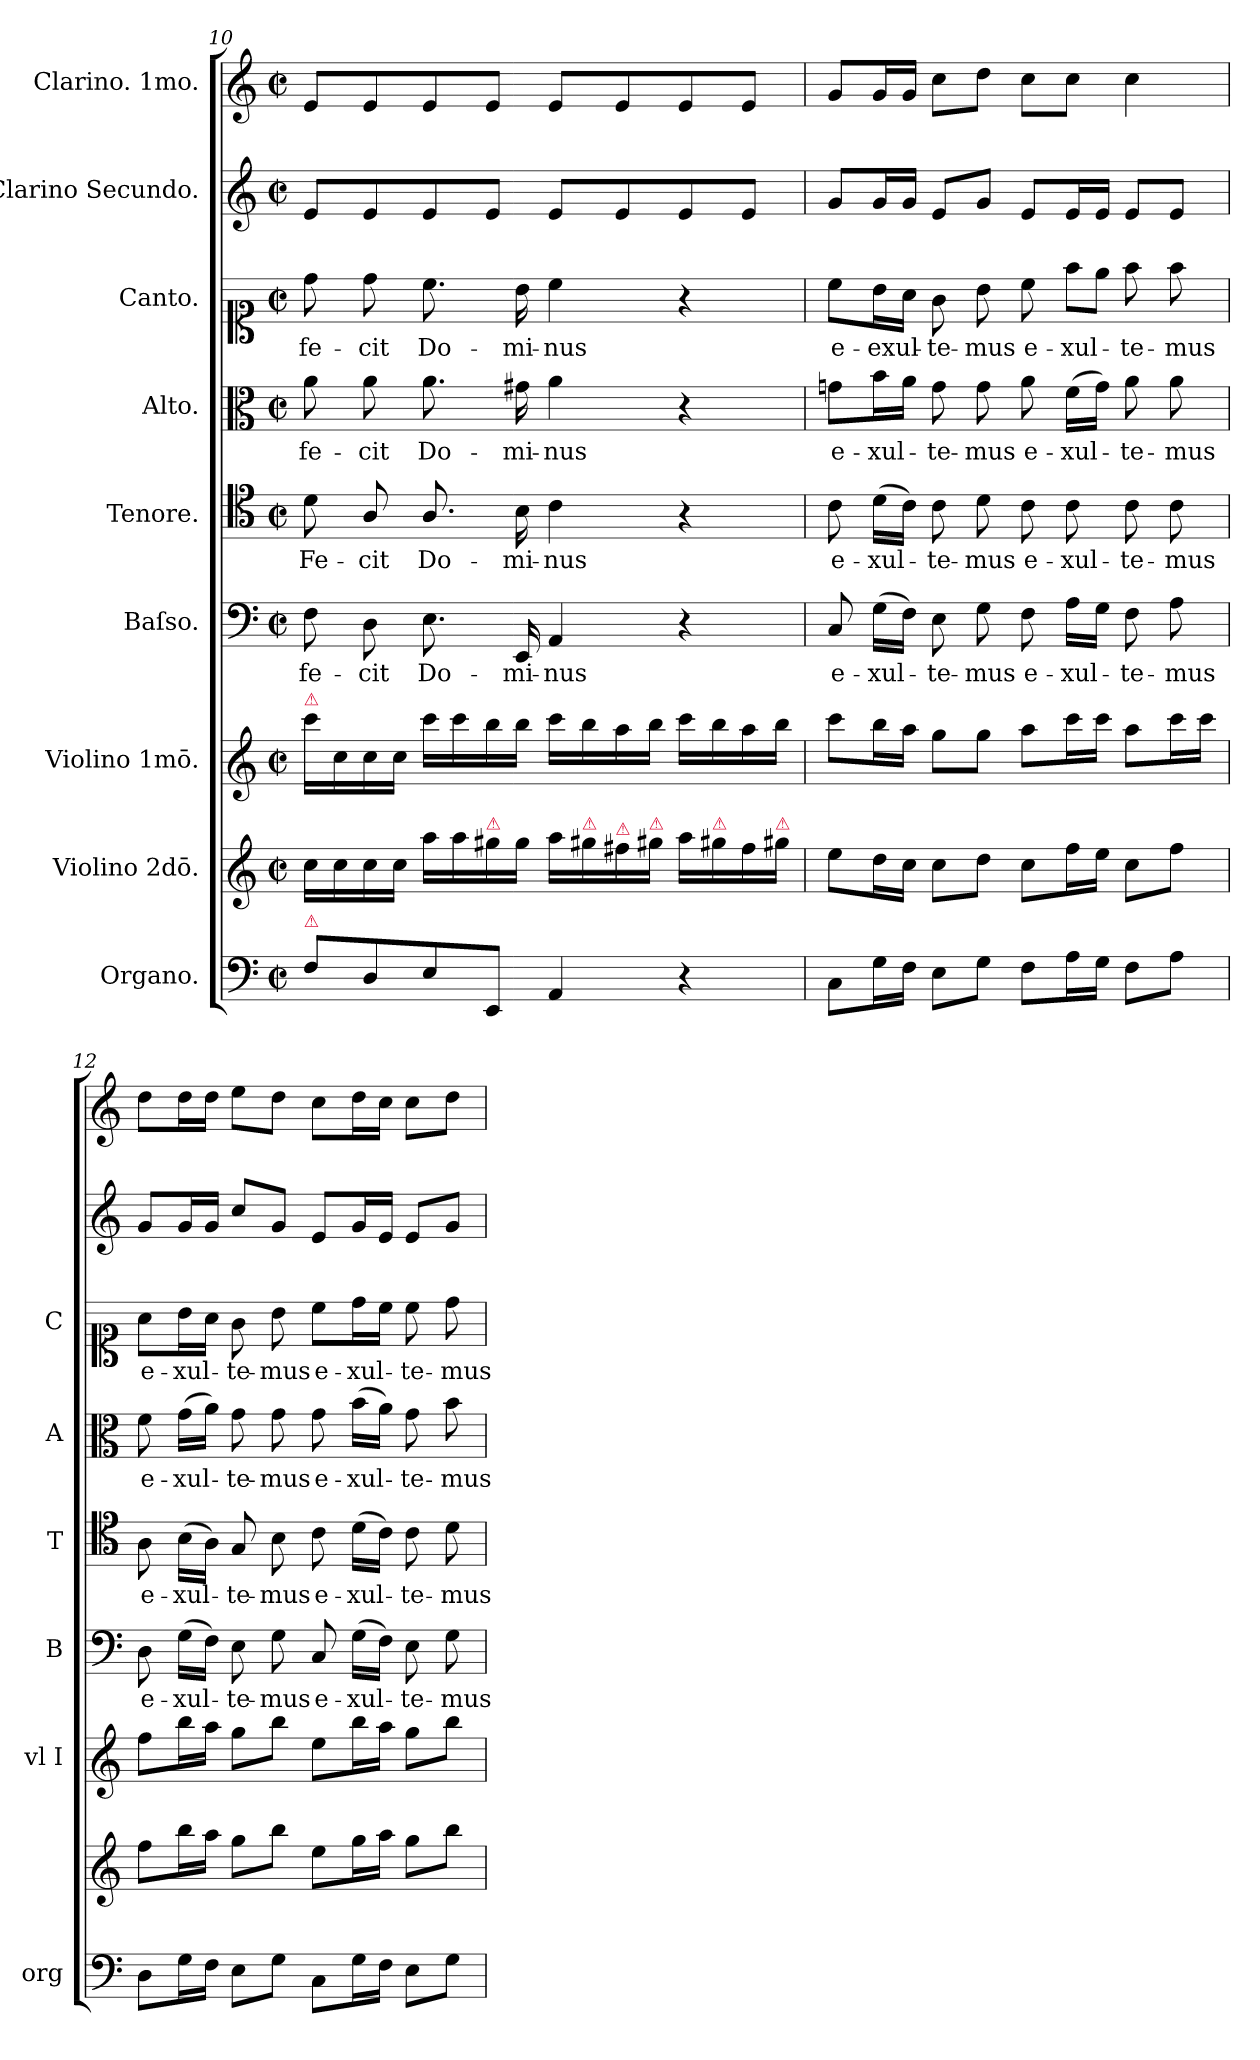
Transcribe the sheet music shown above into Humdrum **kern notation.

**kern	**kern	**kern	**kern	**text	**kern	**text	**kern	**text	**kern	**text	**kern	**kern
*part9	*part8	*part7	*part6	*part6	*part5	*part5	*part4	*part4	*part3	*part3	*part2	*part1
*staff9	*staff8	*staff7	*staff6	*staff6	*staff5	*staff5	*staff4	*staff4	*staff3	*staff3	*staff2	*staff1
*I"Organo.	*I"Violino 2dō.	*I"Violino 1mō.	*I"Baſso.	*	*I"Tenore.	*	*I"Alto.	*	*I"Canto.	*	*I"Clarino Secundo.	*I"Clarino. 1mo.
*I'org	*	*I'vl I	*I'B	*	*I'T	*	*I'A	*	*I'C	*	*	*
*clefF4	*clefG2	*clefG2	*clefF4	*	*clefC4	*	*clefC3	*	*clefC1	*	*clefG2	*clefG2
*k[]	*k[]	*k[]	*k[]	*	*k[]	*	*k[]	*	*k[]	*	*k[]	*k[]
*C:	*C:	*C:	*C:	*	*C:	*	*C:	*	*C:	*	*C:	*C:
*M2/2	*M2/2	*M2/2	*M2/2	*	*M2/2	*	*M2/2	*	*M2/2	*	*M2/2	*M2/2
*met(c|)	*met(c|)	*met(c|)	*met(c|)	*	*met(c|)	*	*met(c|)	*	*met(c|)	*	*met(c|)	*met(c|)
=10	=10	=10	=10	=10	=10	=10	=10	=10	=10	=10	=10	=10
!	!	!LO:TX:a:color=crimson:t=⚠	!	!	!	!	!	!	!	!	!	!
!LO:TX:a:color=crimson:t=⚠	!	!	!	!	!	!	!	!	!	!	!	!
8F/L	16cc\LL	16ccc\LL	8F\	fe-	8d\	Fe-	8a\	fe-	8dd\	fe-	8e/L	8e/L
.	16cc\	16cc\	.	.	.	.	.	.	.	.	.	.
8D/	16cc\	16cc\	8D\	-cit	8A/	-cit	8a\	-cit	8dd\	-cit	8e/	8e/
.	16cc\JJ	16cc\JJ	.	.	.	.	.	.	.	.	.	.
8E/	16aa\LL	16ccc\LL	8.E\	Do-	8.A/	Do-	8.a\	Do-	8.cc\	Do-	8e/	8e/
.	16aa\	16ccc\	.	.	.	.	.	.	.	.	.	.
!	!LO:TX:a:color=crimson:t=⚠	!	!	!	!	!	!	!	!	!	!	!
8EE/J	16gg#X\	16bb\	.	.	.	.	.	.	.	.	8e/J	8e/J
.	16gg#\JJ	16bb\JJ	16EE/	-mi-	16B\	-mi-	16g#X\	-mi-	16b\	-mi-	.	.
4AA/	16aa\LL	16ccc\LL	4AA/	-nus	4c\	-nus	4a\	-nus	4cc\	-nus	8e/L	8e/L
!	!LO:TX:a:color=crimson:t=⚠	!	!	!	!	!	!	!	!	!	!	!
.	16gg#X\	16bb\	.	.	.	.	.	.	.	.	.	.
!	!LO:TX:a:color=crimson:t=⚠	!	!	!	!	!	!	!	!	!	!	!
.	16ff#X\	16aa\	.	.	.	.	.	.	.	.	8e/	8e/
!	!LO:TX:a:color=crimson:t=⚠	!	!	!	!	!	!	!	!	!	!	!
.	16gg#X\JJ	16bb\JJ	.	.	.	.	.	.	.	.	.	.
4r	16aa\LL	16ccc\LL	4r	.	4r	.	4r	.	4r	.	8e/	8e/
!	!LO:TX:a:color=crimson:t=⚠	!	!	!	!	!	!	!	!	!	!	!
.	16gg#X\	16bb\	.	.	.	.	.	.	.	.	.	.
.	16ff#\	16aa\	.	.	.	.	.	.	.	.	8e/J	8e/J
!	!LO:TX:a:color=crimson:t=⚠	!	!	!	!	!	!	!	!	!	!	!
.	16gg#X\JJ	16bb\JJ	.	.	.	.	.	.	.	.	.	.
=11	=11	=11	=11	=11	=11	=11	=11	=11	=11	=11	=11	=11
8C\L	8ee\L	8ccc\L	8C/	e-	8c\	e-	8gn\L	e-	8cc\L	e-	8g/L	8g/L
16G\L	16dd\L	16bb\L	(16G\LL	-xul-	(16d\LL	-xul-	16b\L	-xul-	16b\L	-exul-	16g/L	16g/L
16F\JJ	16cc\JJ	16aa\JJ	16F\JJ)	.	16c\JJ)	.	16a\JJ	.	16a\JJ	.	16g/JJ	16g/JJ
8E\L	8cc\L	8gg\L	8E\	-te-	8c\	-te-	8g\	-te-	8g\	-te-	8e/L	8cc\L
8G\J	8dd\J	8gg\J	8G\	-mus	8d\	-mus	8g\	-mus	8b\	-mus	8g/J	8dd\J
!	!	!	!	!LO:LY:i	!	!LO:LY:i	!	!	!	!LO:LY:i	!	!
8F\L	8cc\L	8aa\L	8F\	e-	8c\	e-	8a\	e-	8cc\	e-	8e/L	8cc\L
!	!	!	!	!LO:LY:i	!	!LO:LY:i	!	!	!LO:N:vis=8	!LO:LY:i	!	!
16A\L	16ff\L	16ccc\L	16A\LL	-xul-	8c\	-xul-	(16f\LL	-xul-	16ff\L	-xul-	16e/L	8cc\J
!	!	!	!	!	!	!	!	!	!LO:N:vis=8	!	!	!
16G\JJ	16ee\JJ	16ccc\JJ	16G\JJ	.	.	.	16g\JJ)	.	16ee\J	.	16e/JJ	.
!	!	!	!	!LO:LY:i	!	!LO:LY:i	!	!	!	!LO:LY:i	!	!
8F\L	8cc\L	8aa\L	8F\	-te-	8c\	-te-	8a\	-te-	8ff\	-te-	8e/L	4cc\
!	!	!	!	!LO:LY:i	!	!LO:LY:i	!	!	!	!LO:LY:i	!	!
8A\J	8ff\J	16ccc\L	8A\	-mus	8c\	-mus	8a\	-mus	8ff\	-mus	8e/J	.
.	.	16ccc\JJ	.	.	.	.	.	.	.	.	.	.
=12	=12	=12	=12	=12	=12	=12	=12	=12	=12	=12	=12	=12
!	!	!	!	!LO:LY:i	!	!LO:LY:i	!	!LO:LY:i	!	!LO:LY:i	!	!
8D\L	8ff\L	8ff\L	8D\	e-	8A\	e-	8f\	e-	8a\L	e-	8g/L	8dd\L
!	!	!	!	!LO:LY:i	!	!LO:LY:i	!	!LO:LY:i	!	!LO:LY:i	!	!
16G\L	16bb\L	16bb\L	(16G\LL	-xul-	(16B\LL	-xul-	(16g\LL	-xul-	16b\L	-xul-	16g/L	16dd\L
16F\JJ	16aa\JJ	16aa\JJ	16F\JJ)	.	16A\JJ)	.	16a\JJ)	.	16a\JJ	.	16g/JJ	16dd\JJ
!	!	!	!	!LO:LY:i	!	!LO:LY:i	!	!LO:LY:i	!	!LO:LY:i	!	!
8E\L	8gg\L	8gg\L	8E\	-te-	8G/	-te-	8g\	-te-	8g\	-te-	8cc/L	8ee\L
!	!	!	!	!LO:LY:i	!	!LO:LY:i	!	!LO:LY:i	!	!LO:LY:i	!	!
8G\J	8bb\J	8bb\J	8G\	-mus	8B\	-mus	8g\	-mus	8b\	-mus	8g/J	8dd\J
!	!	!	!	!LO:LY:i	!	!LO:LY:i	!	!LO:LY:i	!	!LO:LY:i	!	!
8C\L	8ee\L	8ee\L	8C/	e-	8c\	e-	8g\	e-	8cc\L	e-	8e/L	8cc\L
!	!	!	!	!LO:LY:i	!	!LO:LY:i	!	!LO:LY:i	!	!LO:LY:i	!	!
16G\L	16gg\L	16bb\L	(16G\LL	-xul-	(16d\LL	-xul-	(16b\LL	-xul-	16dd\L	-xul-	16g/L	16dd\L
16F\JJ	16aa\JJ	16aa\JJ	16F\JJ)	.	16c\JJ)	.	16a\JJ)	.	16cc\JJ	.	16e/JJ	16cc\JJ
!	!	!	!	!LO:LY:i	!	!LO:LY:i	!	!LO:LY:i	!	!LO:LY:i	!	!
8E\L	8gg\L	8gg\L	8E\	-te-	8c\	-te-	8g\	-te-	8cc\	-te-	8e/L	8cc\L
!	!	!	!	!LO:LY:i	!	!LO:LY:i	!	!LO:LY:i	!	!LO:LY:i	!	!
8G\J	8bb\J	8bb\J	8G\	-mus	8d\	-mus	8b\	-mus	8dd\	-mus	8g/J	8dd\J
=	=	=	=	=	=	=	=	=	=	=	=	=
*-	*-	*-	*-	*-	*-	*-	*-	*-	*-	*-	*-	*-
